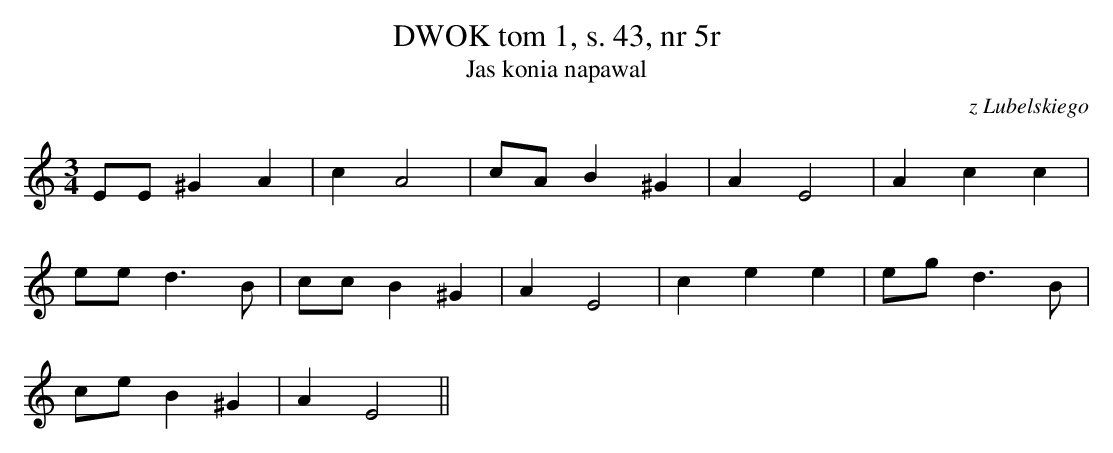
X:1
T:DWOK tom 1, s. 43, nr 5r
T:Jas konia napawal
O:z Lubelskiego
M:3/4
L:1/8
K:C
EE^G2A2 | c2A4 | cAB2^G2 | A2E4 |A2c2c2 |
 eed3B | ccB2^G2 | A2E4 |c2e2e2 | egd3B |
 ceB2^G2 | A2E4||
